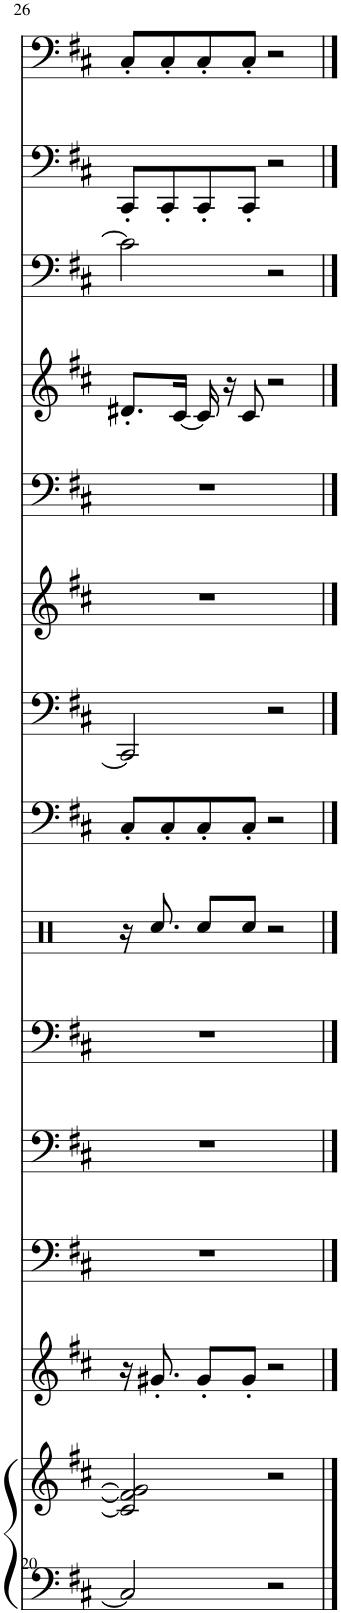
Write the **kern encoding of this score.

**kern	**kern	**kern	**kern	**kern	**kern	**kern	**kern	**kern	**kern	**kern	**kern	**kern	**kern	**kern
*part14	*part14	*part13	*part12	*part11	*part10	*part9	*part8	*part7	*part6	*part5	*part4	*part3	*part2	*part1
*staff15	*staff14	*staff13	*staff12	*staff11	*staff10	*staff9	*staff8	*staff7	*staff6	*staff5	*staff4	*staff3	*staff2	*staff1
*I"Bright Piano	*	*I"Synth Drum	*I"Gunshot	*I"Overdrive Gtr	*I"DistortionGtr	*I"Percussion	*I"Athmosphere	*I"Saw Wave	*I"Syn.Strings 1	*I"Saw Wave	*I"Tenor Sax	*I"Syn.Strings 1	*I"Bass Lead	*I"Synth Bass 2, I Love It
*I'Pno	*	*	*	*	*	*	*	*	*I'Str	*	*I'T Sax	*I'Str	*	*
!!LO:PB:g=z
*clefF4	*clefG2	*clefF4	*clefF4	*clefF4	*clefF4	*clefX	*clefF4	*clefF4	*clefG2	*clefF4	*clefG2	*clefF4	*clefF4	*clefF4
*	*	*	*	*	*	*	*	*	*	*	*Trd8c14	*	*	*
*k[f#c#]	*k[f#c#]	*k[f#c#]	*k[f#c#]	*k[f#c#]	*k[f#c#]	*k[]	*k[f#c#]	*k[f#c#]	*k[f#c#]	*k[f#c#]	*k[f#c#]	*k[f#c#]	*k[f#c#]	*k[f#c#]
*M4/4	*M4/4	*M4/4	*M4/4	*M4/4	*M4/4	*M4/4	*M4/4	*M4/4	*M4/4	*M4/4	*M4/4	*M4/4	*M4/4	*M4/4
=26	=26	=26	=26	=26	=26	=26	=26	=26	=26	=26	=26	=26	=26	=26
2C#/]	2c#/] 2f/] 2g#/]	16r	1r	1r	1r	16r	8C#'/L	2CC#/]	1r	1r	8.d#X'/L	2c#\]	8CC#'/L	8C#'/L
.	.	8.g#X'/	.	.	.	8.Rcc/	.	.	.	.	.	.	.	.
.	.	.	.	.	.	.	8C#'/	.	.	.	.	.	8CC#'/	8C#'/
.	.	.	.	.	.	.	.	.	.	.	[16c#/Jk	.	.	.
.	.	8g#'/L	.	.	.	8Rcc/L	8C#'/	.	.	.	16c#/]	.	8CC#'/	8C#'/
.	.	.	.	.	.	.	.	.	.	.	16r	.	.	.
.	.	8g#'/J	.	.	.	8Rcc/J	8C#'/J	.	.	.	8c#/	.	8CC#'/J	8C#'/J
2r	2r	2r	.	.	.	2r	2r	2r	.	.	2r	2r	2r	2r
==	==	==	==	==	==	==	==	==	==	==	==	==	==	==
*-	*-	*-	*-	*-	*-	*-	*-	*-	*-	*-	*-	*-	*-	*-
